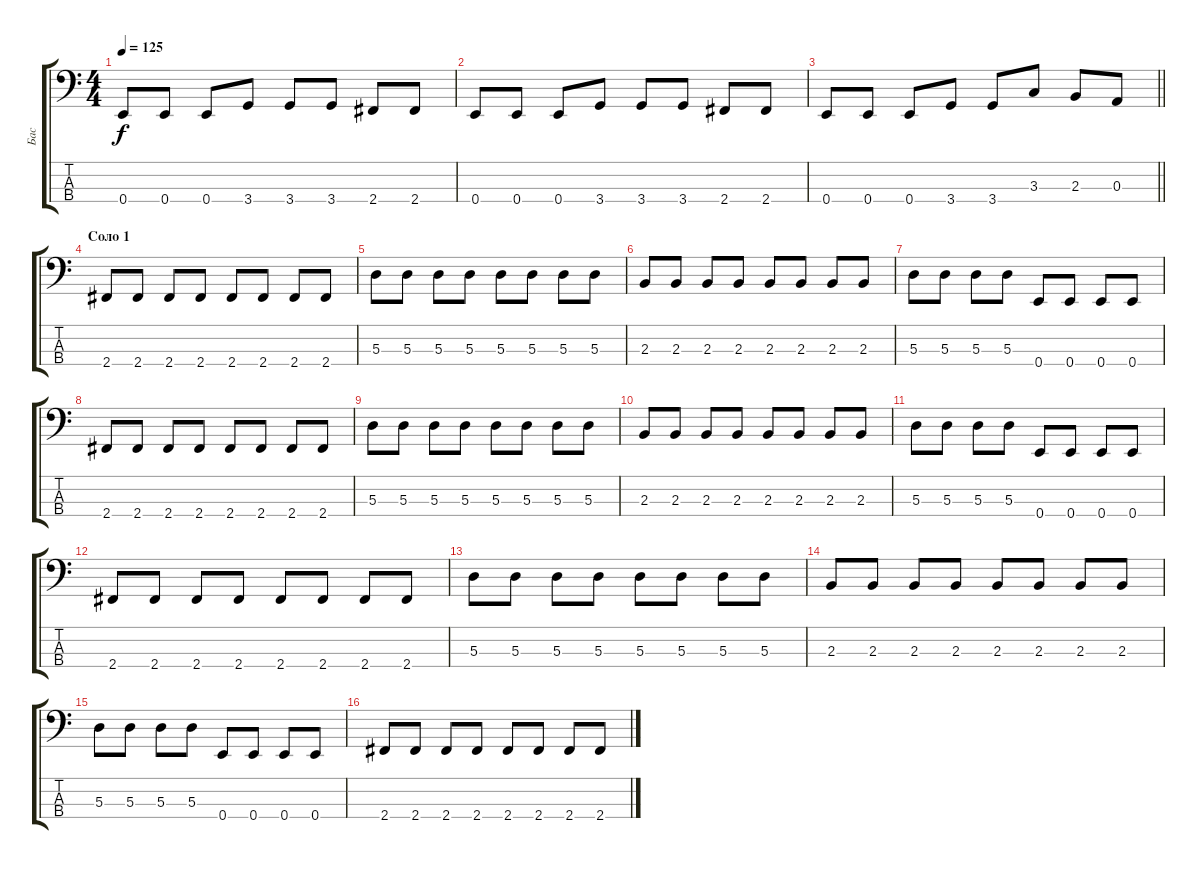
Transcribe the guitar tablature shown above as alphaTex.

\track ("Бас" "Бас") {instrument electricbassfinger}
\staff {score tabs}
\tuning (G2 D2 A1 E1) {hide}
\ts (4 4)
\tempo 125
\clef f4
\ks c
0.4.8{dy f} 0.4.8 0.4.8 3.4.8 3.4.8 3.4.8 2.4.8 2.4.8 |
0.4.8 0.4.8 0.4.8 3.4.8 3.4.8 3.4.8 2.4.8 2.4.8 |
\barLineRight lightlight
0.4.8 0.4.8 0.4.8 3.4.8 3.4.8 3.3.8 2.3.8 0.3.8 |
\section ("" "Соло 1")
2.4.8 2.4.8 2.4.8 2.4.8 2.4.8 2.4.8 2.4.8 2.4.8 |
5.3.8 5.3.8 5.3.8 5.3.8 5.3.8 5.3.8 5.3.8 5.3.8 |
2.3.8 2.3.8 2.3.8 2.3.8 2.3.8 2.3.8 2.3.8 2.3.8 |
5.3.8 5.3.8 5.3.8 5.3.8 0.4.8 0.4.8 0.4.8 0.4.8 |
2.4.8 2.4.8 2.4.8 2.4.8 2.4.8 2.4.8 2.4.8 2.4.8 |
5.3.8 5.3.8 5.3.8 5.3.8 5.3.8 5.3.8 5.3.8 5.3.8 |
2.3.8 2.3.8 2.3.8 2.3.8 2.3.8 2.3.8 2.3.8 2.3.8 |
5.3.8 5.3.8 5.3.8 5.3.8 0.4.8 0.4.8 0.4.8 0.4.8 |
2.4.8 2.4.8 2.4.8 2.4.8 2.4.8 2.4.8 2.4.8 2.4.8 |
5.3.8 5.3.8 5.3.8 5.3.8 5.3.8 5.3.8 5.3.8 5.3.8 |
2.3.8 2.3.8 2.3.8 2.3.8 2.3.8 2.3.8 2.3.8 2.3.8 |
5.3.8 5.3.8 5.3.8 5.3.8 0.4.8 0.4.8 0.4.8 0.4.8 |
2.4.8 2.4.8 2.4.8 2.4.8 2.4.8 2.4.8 2.4.8 2.4.8
